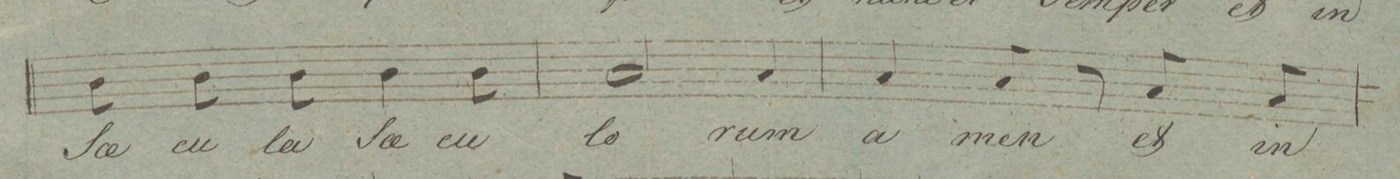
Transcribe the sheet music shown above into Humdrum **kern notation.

**kern	**text	**dynam
*I"Baſso.	*	*
*clefF4	*	*
*k[f#]	*	*
*M3/4	*	*
8D\	Sae-	.
8D\	-cu-	.
8D\	-la	.
4D\	Sae-	.
8D\	-cu-	.
=117	=117	=117
2C/	-lo-	.
4C/	-rum	.
=118	=118	=118
4C/	a-	.
8C/	-men	.
8r	.	.
8C/	et	.
8C/	in	.
=119	=119	=119
*-	*-	*-
